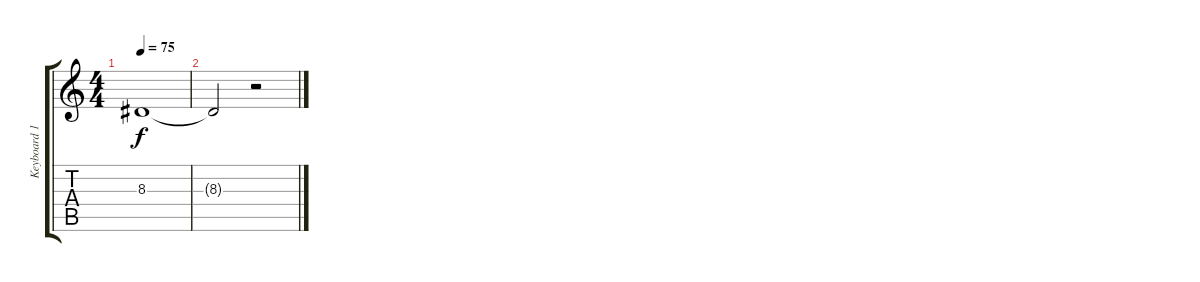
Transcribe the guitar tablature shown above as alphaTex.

\track ("Keyboard 1" "Keyboard 1") {instrument stringensemble1}
\staff {score tabs}
\tuning (E4 B3 G3 D3 A2 E2) {hide}
\ts (4 4)
\tempo 75
\clef g2
\ks c
8.3.1{dy f} |
8.3{t}.2 r.2
